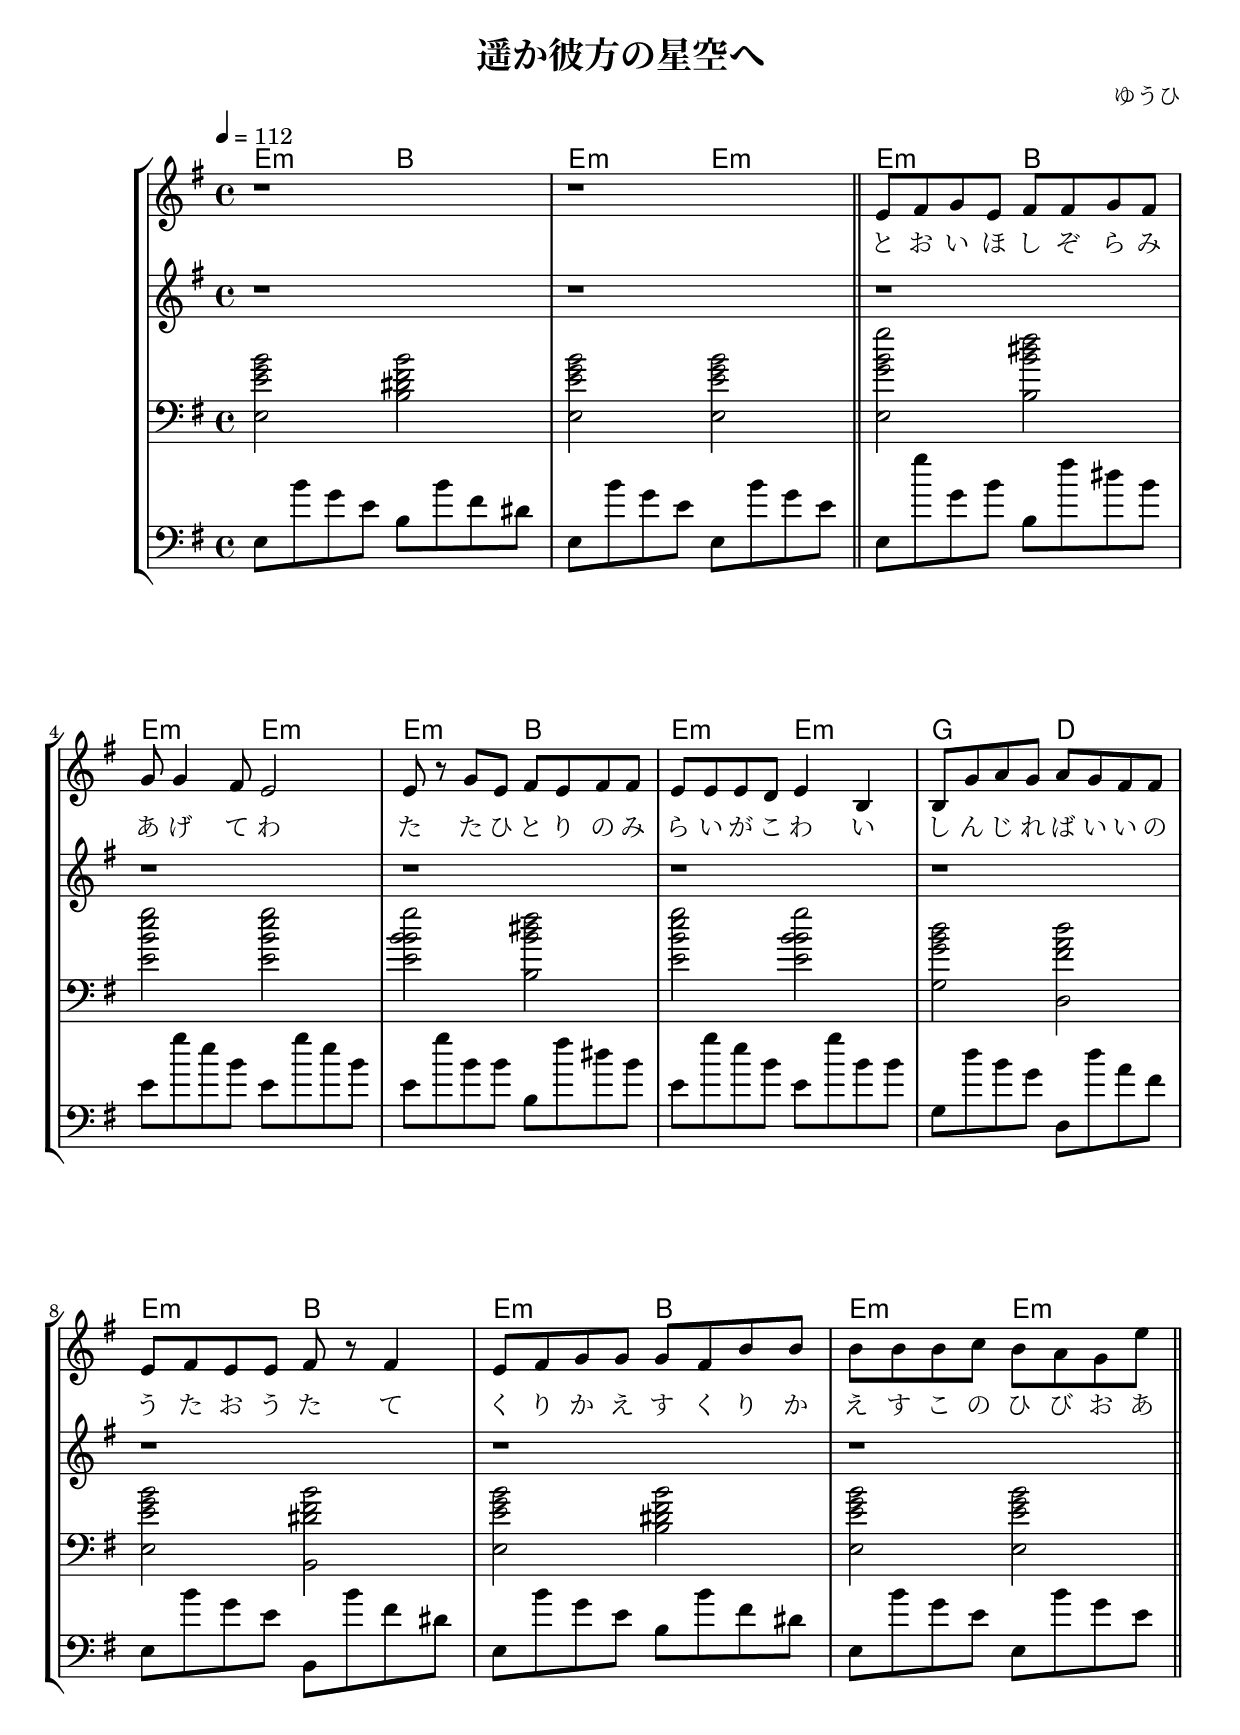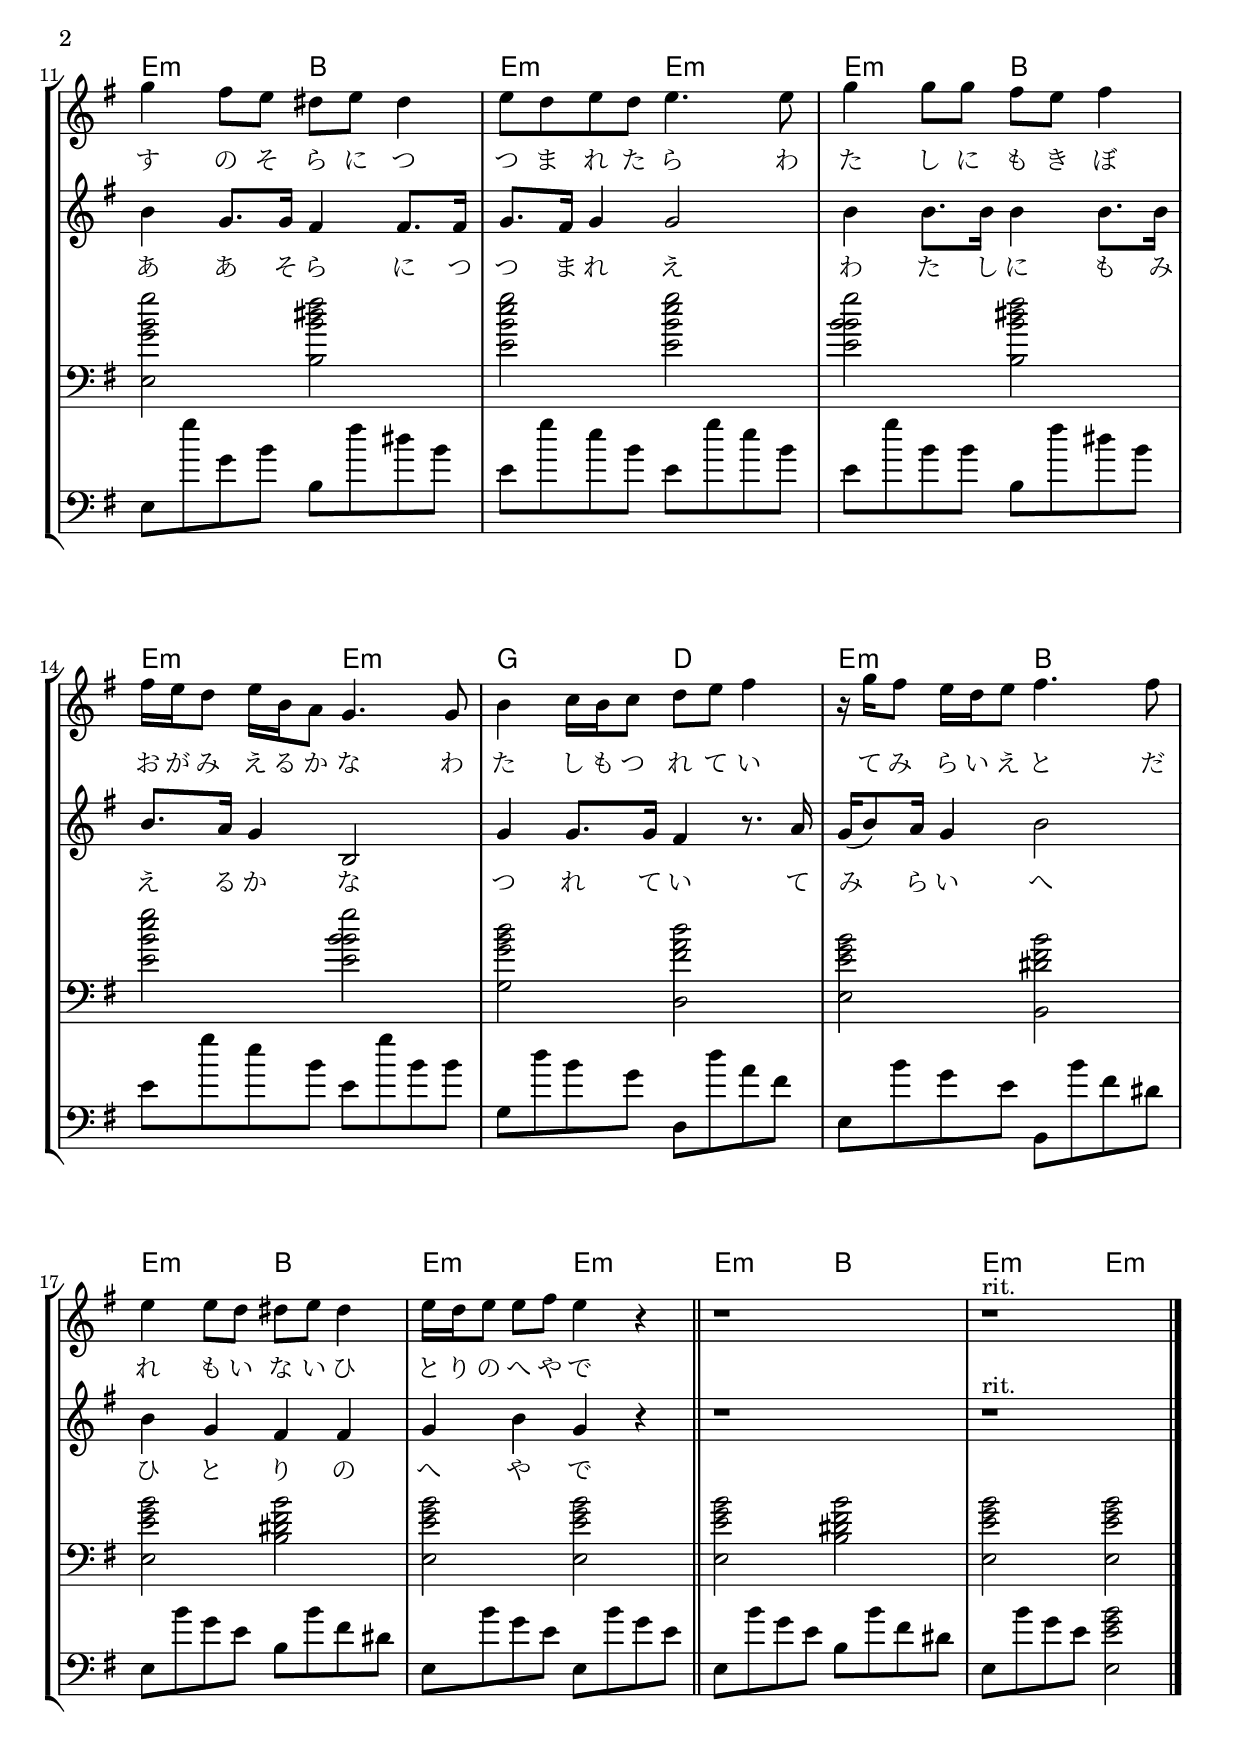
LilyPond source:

\version "2.12.1"

\header {
	title = \markup {遥か彼方の星空へ}
	composer = \markup \center-column {ゆうひ}
}

harmony = \chordmode {
	e2:m b e:m e:m 

	e:m b e:m e:m e:m b e:m e:m g d e:m b e:m b e:m e:m 

	e:m b e:m e:m e:m b e:m e:m g d e:m b e:m b e:m e:m 

	e:m b e:m e:m 
}

melody = {
	\key g \major
	\tempo 4 = 112
	r1 | r1   
	\set Staff.midiInstrument = #"fss0.29"
	e'8  fis'8  g'8  e'8  fis'8  fis'8  g'8  fis'8 
	g'8  g'4  fis'8  e'2 
	e'8  r8  g'8  e'8  fis'8  e'8  fis'8  fis'8 
	e'8  e'8  e'8  d'8  e'4  b4 
	b8  g'8  a'8  g'8  a'8  g'8  fis'8  fis'8 
	e'8  fis'8  e'8  e'8  fis'8  r8  fis'4 
	e'8  fis'8  g'8  g'8  g'8  fis'8  b'8  b'8 
	b'8  b'8  b'8  c''8  b'8  a'8  g'8  	\set Staff.midiInstrument = #"fss0.29"
	e''8 
	g''4  fis''8  e''8  dis''8  e''8  dis''4 
	e''8  d''8  e''8  d''8  e''4.  e''8 
	g''4  g''8  g''8  fis''8  e''8  fis''4 
	fis''16  e''16  d''8  e''16  b'16  a'8  g'4.  g'8 
	b'4  c''16  b'16  c''8  d''8  e''8  fis''4 
	r16  g''16  fis''8  e''16  d''16  e''8  fis''4.  fis''8 
	e''4  e''8  d''8  dis''8  e''8  dis''4 
	e''16  d''16  e''8  e''8  fis''8  e''4  	r4 	r1 | r1^"rit." \bar "|."
}

words = \lyricmode {
	
	と  お  い  ほ  し  ぞ  ら  み  あ  げ  て  わ  た  た  ひ  と  り  の  み  ら  い  が  こ  わ  い  し  ん  じ  れ  ば  い  い  の  う  た  お  う  た  て  く  り  か  え  す  く  り  か  え  す  こ  の  ひ  び  お  
	あ  す  の  そ  ら  に  つ  つ  ま  れ  た  ら  わ  た  し  に  も  き  ぼ  お  が  み  え  る  か  な  わ  た  し  も  つ  れ  て  い  て  み  ら  い  え  と  だ  れ  も  い  な  い  ひ  と  り  の  へ  や  で  
	
}

secondmelody = {
	\key g \major
	\tempo 4 = 112
	r1 | r1   
	r1 | r1 | r1 | r1 | r1 | r1 | r1 | r1   
	\set Staff.midiInstrument = #"fss0.29"
	 b'4  g'8.  g'16  fis'4  fis'8.  fis'16 
	g'8.  fis'16  g'4  g'2 
	b'4  b'8.  b'16  b'4  b'8.  b'16 
	b'8.  a'16  g'4  b2 
	g'4  g'8.  g'16  fis'4  r8.  a'16 
	g'16  (b'8)  a'16  g'4  b'2 
	b'4  g'4  fis'4  fis'4 
	g'4  b'4  g'4  	r4 	r1 | r1^"rit." \bar "|."
}

secondwords = \lyricmode {
	
	
	あ  あ  そ  ら  に  つ  つ  ま  れ  え  わ  た  し  に  も  み  え  る  か  な  つ  れ  て  い  て  み  ら  い  へ  ひ  と  り  の  へ  や  で  
	
}

tempochange = {
	\tempo 4 = 112
	r1 | r1 \bar "||"
	\tempo 4 = 112
	r1 | r1 | r1 | r1 | r1 | r1 | r1 | r1 \bar "||"
	\tempo 4 = 112
	r1 | r1 | r1 | r1 | r1 | r1 | r1 | r1 \bar "||"
	\tempo 4 = 112
	r1 | \tempo 4 = 84 r2 \tempo 4 = 74 r2 \bar "|."
}

mainacc = {
	\clef bass
	\set Staff.midiInstrument = #"String Ensemble 1"
	\key g \major
	\tempo 4 = 112
	<e e' g' b'>2
	<b dis' fis' b'>2
	<e e' g' b'>2
	<e e' g' b'>2
	\bar "||"

	\set Staff.midiInstrument = #"Tremolo Strings"
	<e b' g' g''>2
	<b b' dis'' fis''>2
	<e' b' e'' g''>2
	<e' b' e'' g''>2
	<e' b' b' g''>2
	<b b' dis'' fis''>2
	<e' b' e'' g''>2
	<e' b' b' g''>2
	<g g' b' d''>2
	<d fis' a' d''>2
	<e e' g' b'>2
	<b, dis' fis' b'>2
	<e e' g' b'>2
	<b dis' fis' b'>2
	<e e' g' b'>2
	<e e' g' b'>2
	\bar "||"

	\set Staff.midiInstrument = #"Choir Aahs"
	<e b' g' g''>2
	<b b' dis'' fis''>2
	<e' b' e'' g''>2
	<e' b' e'' g''>2
	<e' b' b' g''>2
	<b b' dis'' fis''>2
	<e' b' e'' g''>2
	<e' b' b' g''>2
	<g g' b' d''>2
	<d fis' a' d''>2
	<e e' g' b'>2
	<b, dis' fis' b'>2
	<e e' g' b'>2
	<b dis' fis' b'>2
	<e e' g' b'>2
	<e e' g' b'>2
	\bar "||"

	\set Staff.midiInstrument = #"Choir Aahs"
	<e e' g' b'>2
	<b dis' fis' b'>2
	<e e' g' b'>2
	<e e' g' b'>2
	\bar "|."
}

subacc = {
	\clef bass
	\set Staff.midiInstrument = #"Pizzicato Strings"
	\key g \major
	\tempo 4 = 112
	e8 b' g' e'
	b8 b' fis' dis'
	e8 b' g' e'
	e8 b' g' e'
	\bar "||"

	\set Staff.midiInstrument = #"Pizzicato Strings"
	e8 g'' g' b'
	b8 fis'' dis'' b'
	e'8 g'' e'' b'
	e'8 g'' e'' b'
	e'8 g'' b' b'
	b8 fis'' dis'' b'
	e'8 g'' e'' b'
	e'8 g'' b' b'
	g8 d'' b' g'
	d8 d'' a' fis'
	e8 b' g' e'
	b,8 b' fis' dis'
	e8 b' g' e'
	b8 b' fis' dis'
	e8 b' g' e'
	e8 b' g' e'
	\bar "||"

	\set Staff.midiInstrument = #"Pizzicato Strings"
	e8 g'' g' b'
	b8 fis'' dis'' b'
	e'8 g'' e'' b'
	e'8 g'' e'' b'
	e'8 g'' b' b'
	b8 fis'' dis'' b'
	e'8 g'' e'' b'
	e'8 g'' b' b'
	g8 d'' b' g'
	d8 d'' a' fis'
	e8 b' g' e'
	b,8 b' fis' dis'
	e8 b' g' e'
	b8 b' fis' dis'
	e8 b' g' e'
	e8 b' g' e'
	\bar "||"

	\set Staff.midiInstrument = #"Pizzicato Strings"
	e8 b' g' e'
	b8 b' fis' dis'
	e8 b' g' e'
	<e e' g' b'>2
	\bar "|."
}

percA = {
	\drummode {
	hh4 hh8 hh2 r8  |\times 16/32{ hh2 hh8. hh1 r4 r16 } \bar "||"
	hh8 hh8 hh8 hh8 hh8 hh8 hh8 hh8  |hh8 hh8 hh8 hh8 hh4 hh8 hh8  |hh8 hh8 hh8 hh8 hh8 hh8 hh8 hh8  |hh8 hh8 hh8 hh2 r8  |hh8 hh8 hh8 hh8 hh8 hh8 hh8 hh8  |hh8 hh8 hh8 hh8 hh4 hh8 hh8  |hh8 hh8 hh8 hh8 hh8 hh8 hh8 hh8  |r8 hh2. r8  \bar "||"
	hh8 hh8 hh8 hh8 hh8 hh8 hh8 hh8  |hh8 hh8 hh8 hh8 hh4 hh8 hh8  |hh8 hh8 hh8 hh8 hh8 hh8 hh8 hh8  |hh8 hh8 hh8 hh2 r8  |hh8 hh8 hh8 hh8 hh8 hh8 hh8 hh8  |hh8 hh8 hh8 hh8 hh4 hh8 hh8  |hh8 hh8 hh8 hh8 hh8 hh8 hh8 hh8  |r8 hh2. r8  \bar "||"
	hh8 hh8 hh8 hh8 hh8 hh8 hh8 hh8  |r8 hh2. r8  \bar "|."
	}
}

percB = {
	\drummode {
	r16 hhp8 hhp8 hhp2 r8.  |\times 16/32{ r8 hhp4 hhp4 hhp8 hhp1 r4 } \bar "||"
	r4 sn8. sn8 sn8. sn8. sn16  |r4 sn8. sn8 sn8. sn4  |r4 sn8. sn8 sn8. sn8. sn16  |r8 sn8 sn4 sn8 sn16 sn8 sn8 sn16  |r4 sn8. sn8 sn8. sn8. sn16  |r4 sn8. sn8 sn8. sn4  |r4 sn8. sn8 sn8. sn8. sn16  |r4 sn2 sn4  \bar "||"
	r4 sn8. sn8 sn8. sn8. sn16  |r4 sn8. sn8 sn8. sn4  |r4 sn8. sn8 sn8. sn8. sn16  |r8 sn8 sn4 sn8 sn16 sn8 sn8 sn16  |r4 sn8. sn8 sn8. sn8. sn16  |r4 sn8. sn8 sn8. sn4  |r4 sn8. sn8 sn8. sn8. sn16  |r4 sn2 sn4  \bar "||"
	r4 sn8. sn8 sn8. sn8. sn16  |r4 sn2 sn4  \bar "|."
	}
}

percC = {
	\drummode {
	r1  |\times 16/32{ r1 r2 hho2 } \bar "||"
	bd8 bd4 bd2 bd8  |bd8 bd2 bd4.  |bd8 bd4 bd2 bd8  |bd4 r16 bd8. bd2  |bd8 bd4 bd2 bd8  |bd8 bd2 bd4.  |bd8 bd4 bd2 bd8  |bd8 bd4. bd4. bd8  \bar "||"
	bd8 bd4 bd2 bd8  |bd8 bd2 bd4.  |bd8 bd4 bd2 bd8  |bd4 r16 bd8. bd2  |bd8 bd4 bd2 bd8  |bd8 bd2 bd4.  |bd8 bd4 bd2 bd8  |bd8 bd4. bd4. bd8  \bar "||"
	bd8 bd4 bd2 bd8  |bd8 bd4. bd4. bd8  \bar "|."
	}
}

percD = {
	\drummode {
	bd8. bd8. bd2 bd8  |\times 16/32{ bd4. bd4. bd8 bd2 r8 bd2 } \bar "||"
	r1  |r2 r8 hho4.  |r1  |r4. r16 hho2 r16  |r1  |r2 r8 hho4.  |r1  |r4. r16 hho2 r16  \bar "||"
	r1  |r2 r8 hho4.  |r1  |r4. r16 hho2 r16  |r1  |r2 r8 hho4.  |r1  |r4. r16 hho2 r16  \bar "||"
	r1  |r2 r8 hho4.  \bar "|."
	}
}

percE = {
	\drummode {
	r2 ss2  |\times 16/32{ r1 ss1 } \bar "||"
	r1 |r1 |r1 |r1 |r1 |r1 |r1 |cymc1  \bar "||"
	r1 |r1 |r1 |r1 |r1 |r1 |r1 |cymc1  \bar "||"
	r1 |cymc1  \bar "|."
	}
}

percF = {
	\drummode {
	r1 |\times 16/32{ r1 sn4 sn8 sn2 r8 } \bar "||"
	r1 |r1 |r1 |r1 |r1 |r1 |r1 |r4 r16 tommh16 tommh4. tommh4  \bar "||"
	r1 |r1 |r1 |r1 |r1 |r1 |r1 |r4 r16 tommh16 tommh4. tommh4  \bar "||"
	r1 |r4 r16 tommh16 tommh4. tommh4  \bar "|."
	}
}

percG = {
	\drummode {
	r1 |r1 \bar "||"
	r1 |r1 |r1 |r1 |r1 |r1 |r1 |r4. r16 tomml4. tomml8.  \bar "||"
	r1 |r1 |r1 |r1 |r1 |r1 |r1 |r4. r16 tomml4. tomml8.  \bar "||"
	r1 |r4. r16 tomml4. tomml8.  \bar "|."
	}
}

percH = {
	\drummode {
	r1 |\times 16/32{ r1 r2 r8 tommh4. } \bar "||"
	r1 |r1 |r1 |r1 |r1 |r1 |r1 |r2 r16 toml8 toml4 r16  \bar "||"
	r1 |r1 |r1 |r1 |r1 |r1 |r1 |r2 r16 toml8 toml4 r16  \bar "||"
	r1 |r2 r16 toml8 toml4 r16  \bar "|."
	}
}

percI = {
	\drummode {
	r1 |\times 16/32{ r1 r2. tomfh4 } \bar "||"
	r1 |r1 |r1 |r1 |r1 |r1 |r1 |r2 r8 tomfh4 tomfh8  \bar "||"
	r1 |r1 |r1 |r1 |r1 |r1 |r1 |r2 r8 tomfh4 tomfh8  \bar "||"
	r1 |r2 r8 tomfh4 tomfh8  \bar "|."
	}
}

\score {
	<<
		\new StaffGroup <<
			\new ChordNames {\harmony}
			\new Voice = "melody" {\melody}
			\new Lyrics \lyricsto "melody" \words
			\new Voice = "secondmelody" {\secondmelody}
			\new Lyrics \lyricsto "secondmelody" \secondwords
			\new Staff = "mainacc" {\mainacc}
			\new Staff = "subacc" {\subacc}
		>>
	>>
	\layout { }
}
